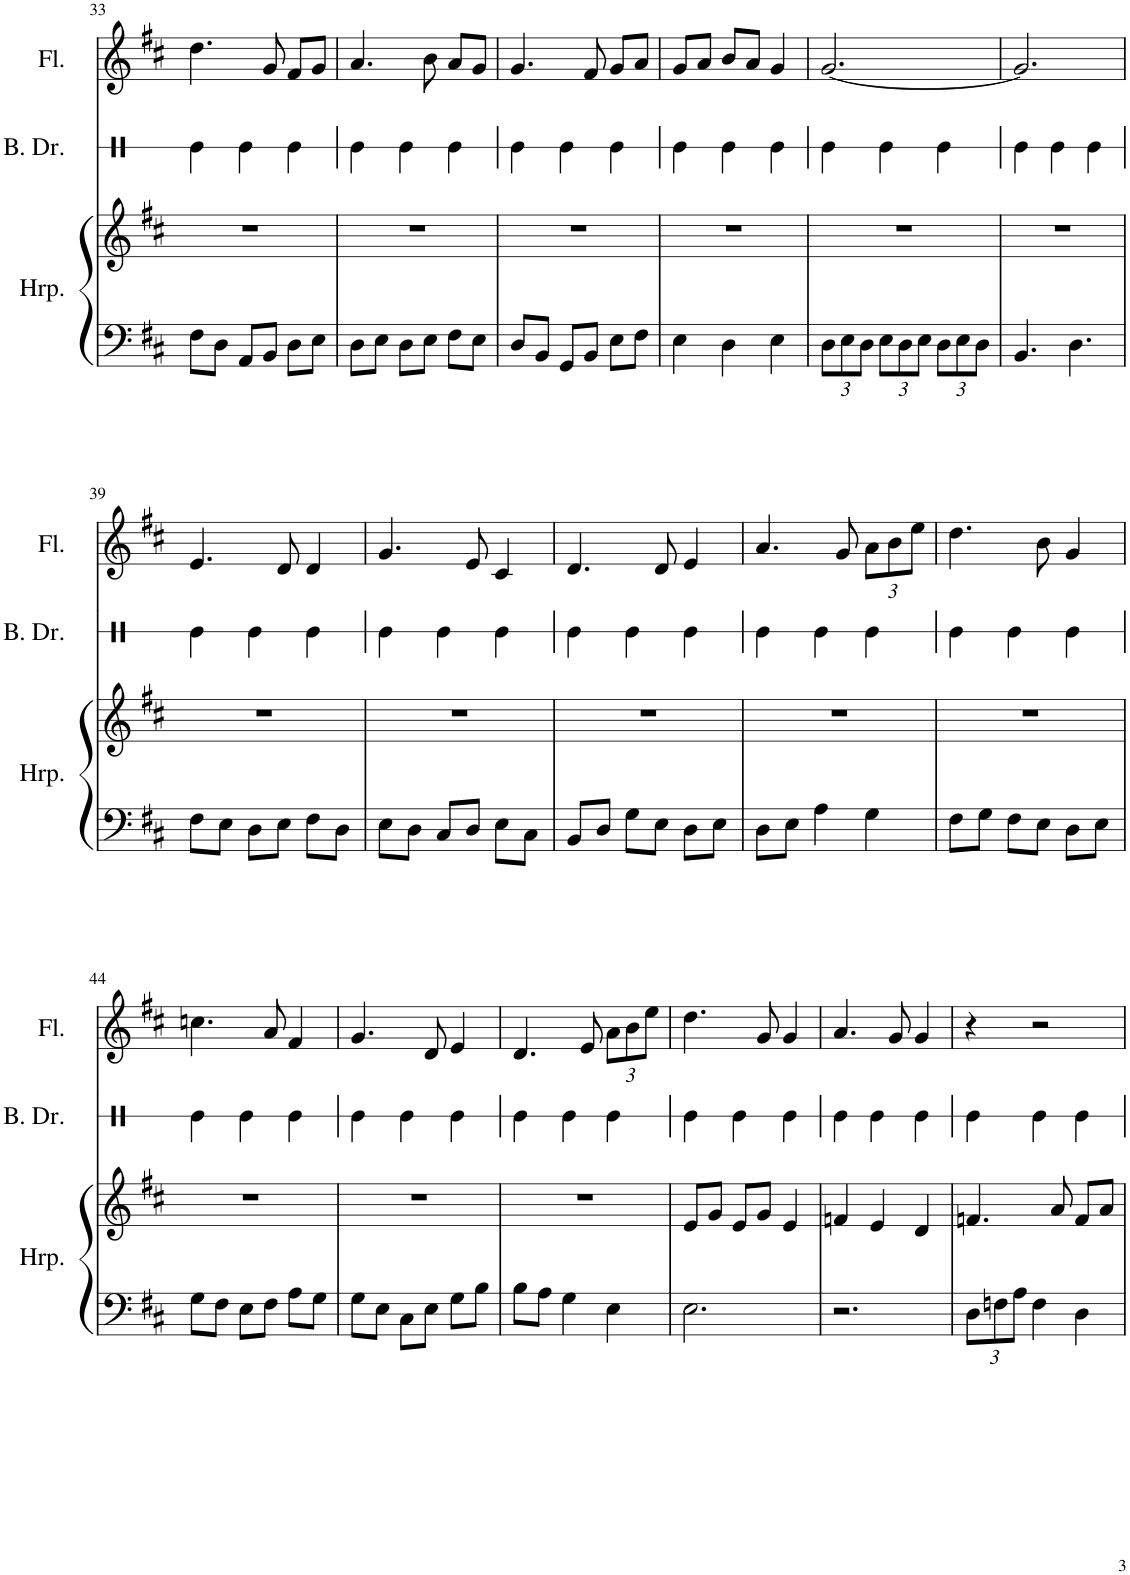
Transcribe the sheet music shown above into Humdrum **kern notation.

**kern	**kern	**kern	**kern
*part3	*part3	*part2	*part1
*staff4	*staff3	*staff2	*staff1
*I"Harp	*	*I"Bass Drum	*I"Flute
*I'Hrp.	*	*I'B. Dr.	*I'Fl.
!!LO:PB:g=z
*clefF4	*clefG2	*clefX	*clefG2
*k[f#c#]	*k[f#c#]	*k[]	*k[f#c#]
*M3/4	*M3/4	*M3/4	*M3/4
=33	=33	=33	=33
8F#\L	2.r	4Re\	4.dd\
8D\J	.	.	.
8AA/L	.	4Re\	.
8BB/J	.	.	8g/
8D\L	.	4Re\	8f#/L
8E\J	.	.	8g/J
=34	=34	=34	=34
8D\L	2.r	4Re\	4.a/
8E\J	.	.	.
8D\L	.	4Re\	.
8E\J	.	.	8b\
8F#\L	.	4Re\	8a/L
8E\J	.	.	8g/J
=35	=35	=35	=35
8D/L	2.r	4Re\	4.g/
8BB/J	.	.	.
8GG/L	.	4Re\	.
8BB/J	.	.	8f#/
8E\L	.	4Re\	8g/L
8F#\J	.	.	8a/J
=36	=36	=36	=36
4E\	2.r	4Re\	8g/L
.	.	.	8a/J
4D\	.	4Re\	8b/L
.	.	.	8a/J
4E\	.	4Re\	4g/
=37	=37	=37	=37
*Xbrackettup	*	*	*
12D\L	2.r	4Re\	[2.g/
12E\	.	.	.
12D\J	.	.	.
12E\L	.	4Re\	.
12D\	.	.	.
12E\J	.	.	.
12D\L	.	4Re\	.
12E\	.	.	.
12D\J	.	.	.
=38	=38	=38	=38
4.BB/	2.r	4Re\	2.g/]
.	.	4Re\	.
4.D\	.	.	.
.	.	4Re\	.
!!LO:LB:g=z
=39	=39	=39	=39
8F#\L	2.r	4Re\	4.e/
8E\J	.	.	.
8D\L	.	4Re\	.
8E\J	.	.	8d/
8F#\L	.	4Re\	4d/
8D\J	.	.	.
=40	=40	=40	=40
8E\L	2.r	4Re\	4.g/
8D\J	.	.	.
8C#/L	.	4Re\	.
8D/J	.	.	8e/
8E\L	.	4Re\	4c#/
8C#\J	.	.	.
=41	=41	=41	=41
8BB/L	2.r	4Re\	4.d/
8D/J	.	.	.
8G\L	.	4Re\	.
8E\J	.	.	8d/
8D\L	.	4Re\	4e/
8E\J	.	.	.
=42	=42	=42	=42
8D\L	2.r	4Re\	4.a/
8E\J	.	.	.
4A\	.	4Re\	.
.	.	.	8g/
*	*	*	*Xbrackettup
4G\	.	4Re\	12a\L
.	.	.	12b\
.	.	.	12ee\J
=43	=43	=43	=43
8F#\L	2.r	4Re\	4.dd\
8G\J	.	.	.
8F#\L	.	4Re\	.
8E\J	.	.	8b\
8D\L	.	4Re\	4g/
8E\J	.	.	.
!!LO:LB:g=z
=44	=44	=44	=44
8G\L	2.r	4Re\	4.ccn\
8F#\J	.	.	.
8E\L	.	4Re\	.
8F#\J	.	.	8a/
8A\L	.	4Re\	4f#/
8G\J	.	.	.
=45	=45	=45	=45
8G\L	2.r	4Re\	4.g/
8E\J	.	.	.
8C#\L	.	4Re\	.
8E\J	.	.	8d/
8G\L	.	4Re\	4e/
8B\J	.	.	.
=46	=46	=46	=46
8B\L	2.r	4Re\	4.d/
8A\J	.	.	.
4G\	.	4Re\	.
.	.	.	8e/
4E\	.	4Re\	12a\L
.	.	.	12b\
.	.	.	12ee\J
=47	=47	=47	=47
2.E\	8e/L	4Re\	4.dd\
.	8g/J	.	.
.	8e/L	4Re\	.
.	8g/J	.	8g/
.	4e/	4Re\	4g/
=48	=48	=48	=48
2.r	4fn/	4Re\	4.a/
.	4e/	4Re\	.
.	.	.	8g/
.	4d/	4Re\	4g/
=49	=49	=49	=49
12D\L	4.fn/	4Re\	4r
12Fn\	.	.	.
12A\J	.	.	.
4F\	.	4Re\	2r
.	8a/	.	.
4D\	8f/L	4Re\	.
.	8a/J	.	.
=	=	=	=
*-	*-	*-	*-
